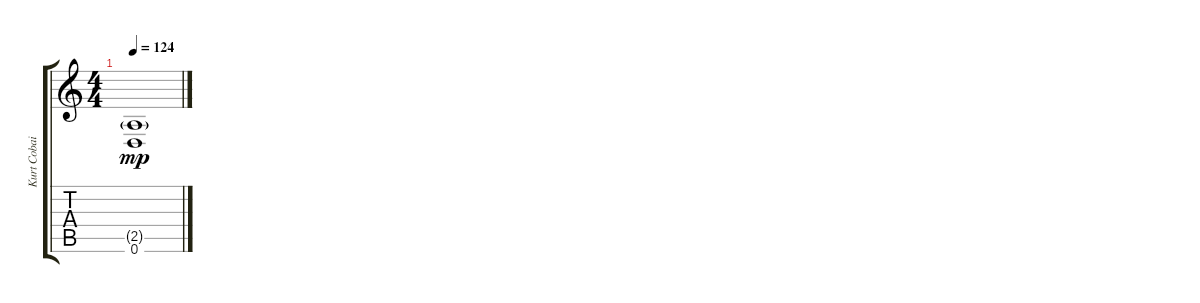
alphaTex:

\track ("Kurt Cobain" "Kurt Cobai") {instrument distortionguitar}
\staff {score tabs}
\tuning (D4 A3 F3 C3 G2 D2) {hide}
\ts (4 4)
\tempo 124
\clef g2
\ks c
(2.5{g} 0.6).1{dy mp}
